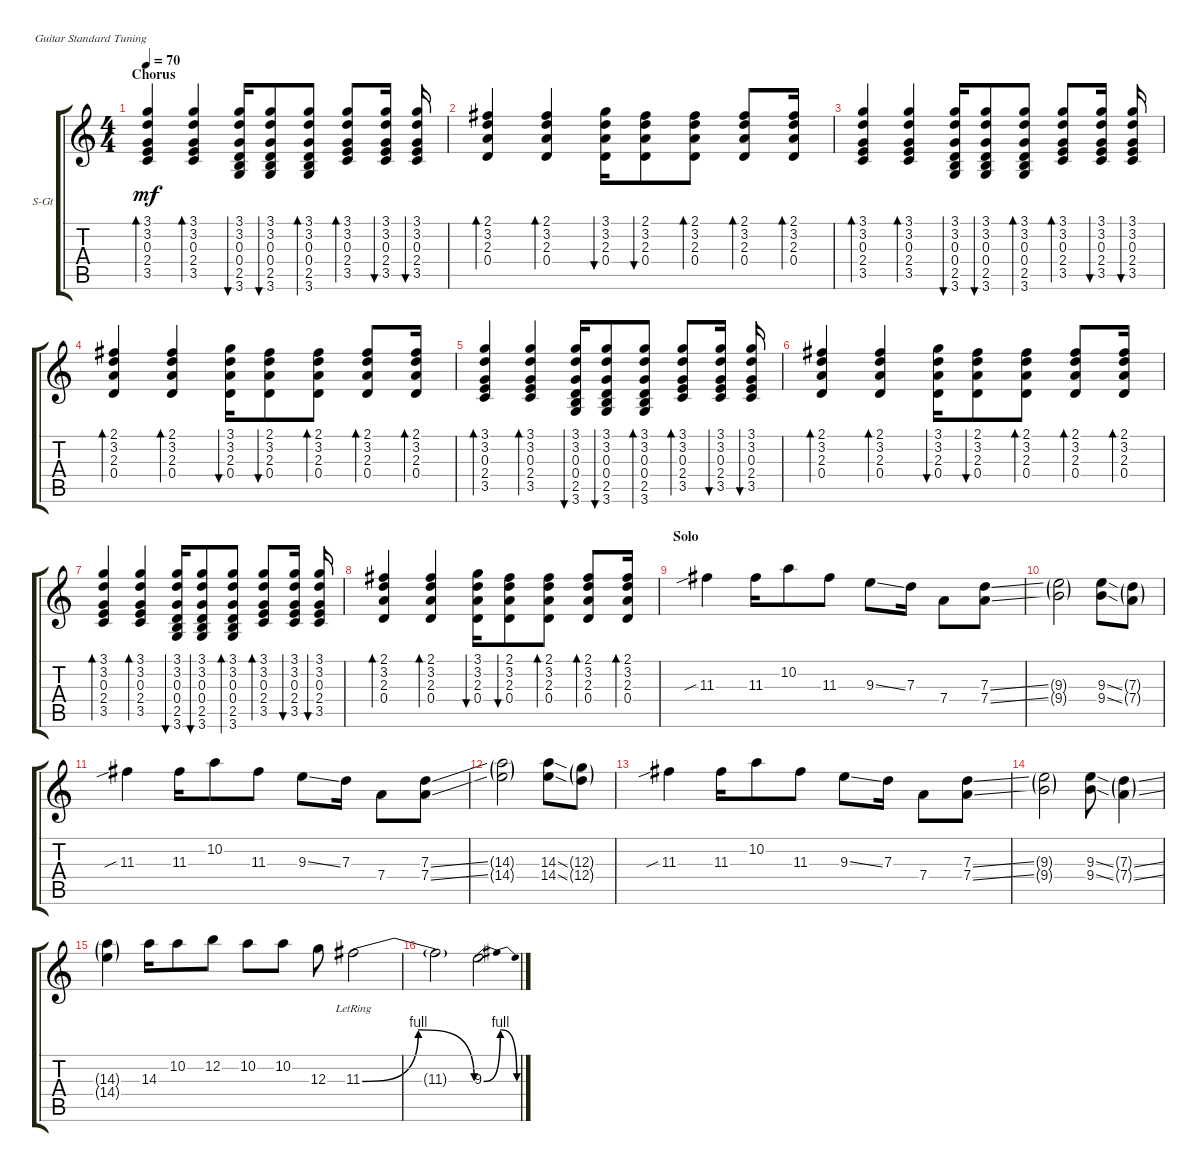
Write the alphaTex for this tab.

\defaultSystemsLayout 4
\bracketExtendMode groupsimilarinstruments
\firstSystemTrackNameOrientation horizontal
\otherSystemsTrackNameOrientation horizontal
\track ("Steel Guitar" "S-Gt") {instrument acousticguitarsteel}
\staff {score tabs}
\tuning (E4 B3 G3 D3 A2 E2)
\ts (4 4)
\section ("" "Chorus")
\tempo 70
\clef g2
\ks c
(3.5 2.4 0.3 3.2 3.1).4{bd 30 dy mf} (3.5 2.4 0.3 3.2 3.1).4{bd 30} (2.5 0.4 0.3 3.2 3.1 3.6).16{bu 30} (2.5 0.4 0.3 3.2 3.1 3.6).8{bu 30} (2.5 0.4 0.3 3.2 3.1 3.6).8{bd 30} (3.5 2.4 0.3 3.2 3.1).8{bd 30} (3.5 2.4 0.3 3.2 3.1).16{bu 30} (3.5 2.4 0.3 3.2 3.1).16{bu 30} |
(0.4 2.3 3.2 2.1).4{bd 30} (0.4 2.3 3.2 2.1).4{bd 30} (0.4 2.3 3.2 3.1).16{bu 30} (0.4 2.3 3.2 2.1).8{bu 30} (0.4 2.3 3.2 2.1).8{bd 30} (0.4 2.3 3.2 2.1).8{bd 30} (0.4 2.3 3.2 2.1).16{bd 30} |
(3.5 2.4 0.3 3.2 3.1).4{bd 30} (3.5 2.4 0.3 3.2 3.1).4{bd 30} (2.5 0.4 0.3 3.2 3.1 3.6).16{bu 30} (2.5 0.4 0.3 3.2 3.1 3.6).8{bu 30} (2.5 0.4 0.3 3.2 3.1 3.6).8{bd 30} (3.5 2.4 0.3 3.2 3.1).8{bd 30} (3.5 2.4 0.3 3.2 3.1).16{bu 30} (3.5 2.4 0.3 3.2 3.1).16{bu 30} |
(0.4 2.3 3.2 2.1).4{bd 30} (0.4 2.3 3.2 2.1).4{bd 30} (0.4 2.3 3.2 3.1).16{bu 30} (0.4 2.3 3.2 2.1).8{bu 30} (0.4 2.3 3.2 2.1).8{bd 30} (0.4 2.3 3.2 2.1).8{bd 30} (0.4 2.3 3.2 2.1).16{bd 30} |
(3.5 2.4 0.3 3.2 3.1).4{bd 30} (3.5 2.4 0.3 3.2 3.1).4{bd 30} (2.5 0.4 0.3 3.2 3.1 3.6).16{bu 30} (2.5 0.4 0.3 3.2 3.1 3.6).8{bu 30} (2.5 0.4 0.3 3.2 3.1 3.6).8{bd 30} (3.5 2.4 0.3 3.2 3.1).8{bd 30} (3.5 2.4 0.3 3.2 3.1).16{bu 30} (3.5 2.4 0.3 3.2 3.1).16{bu 30} |
(0.4 2.3 3.2 2.1).4{bd 30} (0.4 2.3 3.2 2.1).4{bd 30} (0.4 2.3 3.2 3.1).16{bu 30} (0.4 2.3 3.2 2.1).8{bu 30} (0.4 2.3 3.2 2.1).8{bd 30} (0.4 2.3 3.2 2.1).8{bd 30} (0.4 2.3 3.2 2.1).16{bd 30} |
(3.5 2.4 0.3 3.2 3.1).4{bd 30} (3.5 2.4 0.3 3.2 3.1).4{bd 30} (2.5 0.4 0.3 3.2 3.1 3.6).16{bu 30} (2.5 0.4 0.3 3.2 3.1 3.6).8{bu 30} (2.5 0.4 0.3 3.2 3.1 3.6).8{bd 30} (3.5 2.4 0.3 3.2 3.1).8{bd 30} (3.5 2.4 0.3 3.2 3.1).16{bu 30} (3.5 2.4 0.3 3.2 3.1).16{bu 30} |
(0.4 2.3 3.2 2.1).4{bd 30} (0.4 2.3 3.2 2.1).4{bd 30} (0.4 2.3 3.2 3.1).16{bu 30} (0.4 2.3 3.2 2.1).8{bu 30} (0.4 2.3 3.2 2.1).8{bd 30} (0.4 2.3 3.2 2.1).8{bd 30} (0.4 2.3 3.2 2.1).16{bd 30} |
\section ("" "Solo")
11.3{sib}.4 11.3.16 10.2.8 11.3.8 9.3{ss}.8 7.3.16 7.4.8 (7.4{ss} 7.3{ss}).8 |
(9.3{g} 9.4{g}).2 (9.3{ss} 9.4{ss}).8 (7.3{g} 7.4{g}).8 |
11.3{sib}.4 11.3.16 10.2.8 11.3.8 9.3{ss}.8 7.3.16 7.4.8 (7.3{ss} 7.4{ss}).8 |
(14.3{g} 14.4{g}).2 (14.4{ss} 14.3{ss}).8 (12.4{g} 12.3{g}).8 |
11.3{sib}.4 11.3.16 10.2.8 11.3.8 9.3{ss}.8 7.3.16 7.4.8 (7.4{ss} 7.3{ss}).8 |
(9.3{g} 9.4{g}).2 (9.3{ss} 9.4{ss}).8 (7.3{ss g} 7.4{ss g}).4 |
(14.3{g} 14.4{g}).4 14.3.16 10.2.8 12.2.8 10.2.8 10.2.8 12.3.8 11.3{be (bendrelease 0 0 39 4 39 4 59.4 0) lr}.2 |
11.3{t}.2 9.3{be (bendrelease 0 0 27.599999999999998 4 44.4 4 59.4 0)}.2
